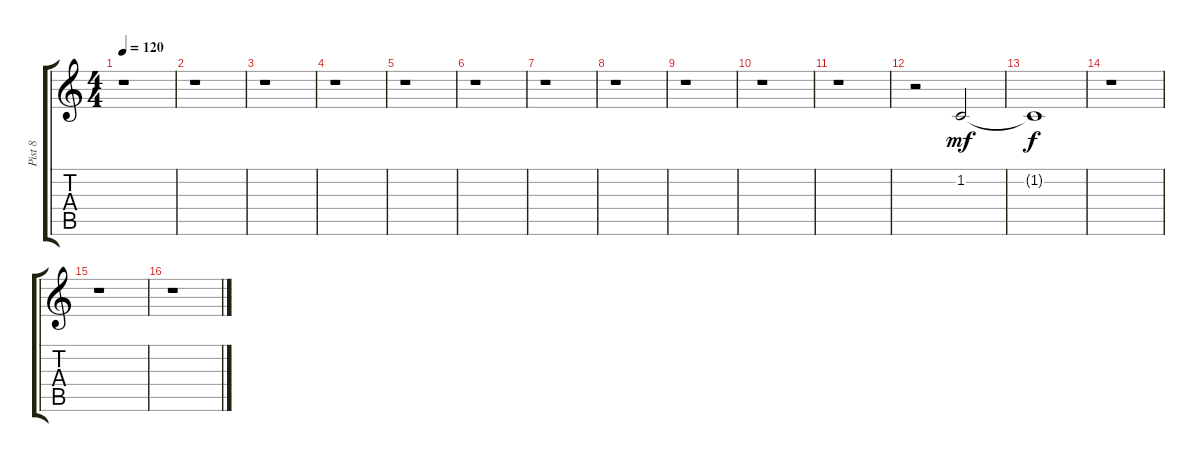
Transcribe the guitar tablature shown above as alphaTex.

\track ("Pist 8" "Pist 8") {instrument reversecymbal}
\staff {score tabs}
\tuning (E4 B3 G3 D3 A2 E2) {hide}
\ts (4 4)
\tempo 120
\clef g2
\ks c
r.1{dy f} |
r.1 |
r.1 |
r.1 |
r.1 |
r.1 |
r.1 |
r.1 |
r.1 |
r.1 |
r.1 |
r.2 1.2.2{dy mf} |
1.2{t}.1{dy f} |
r.1 |
r.1 |
r.1
